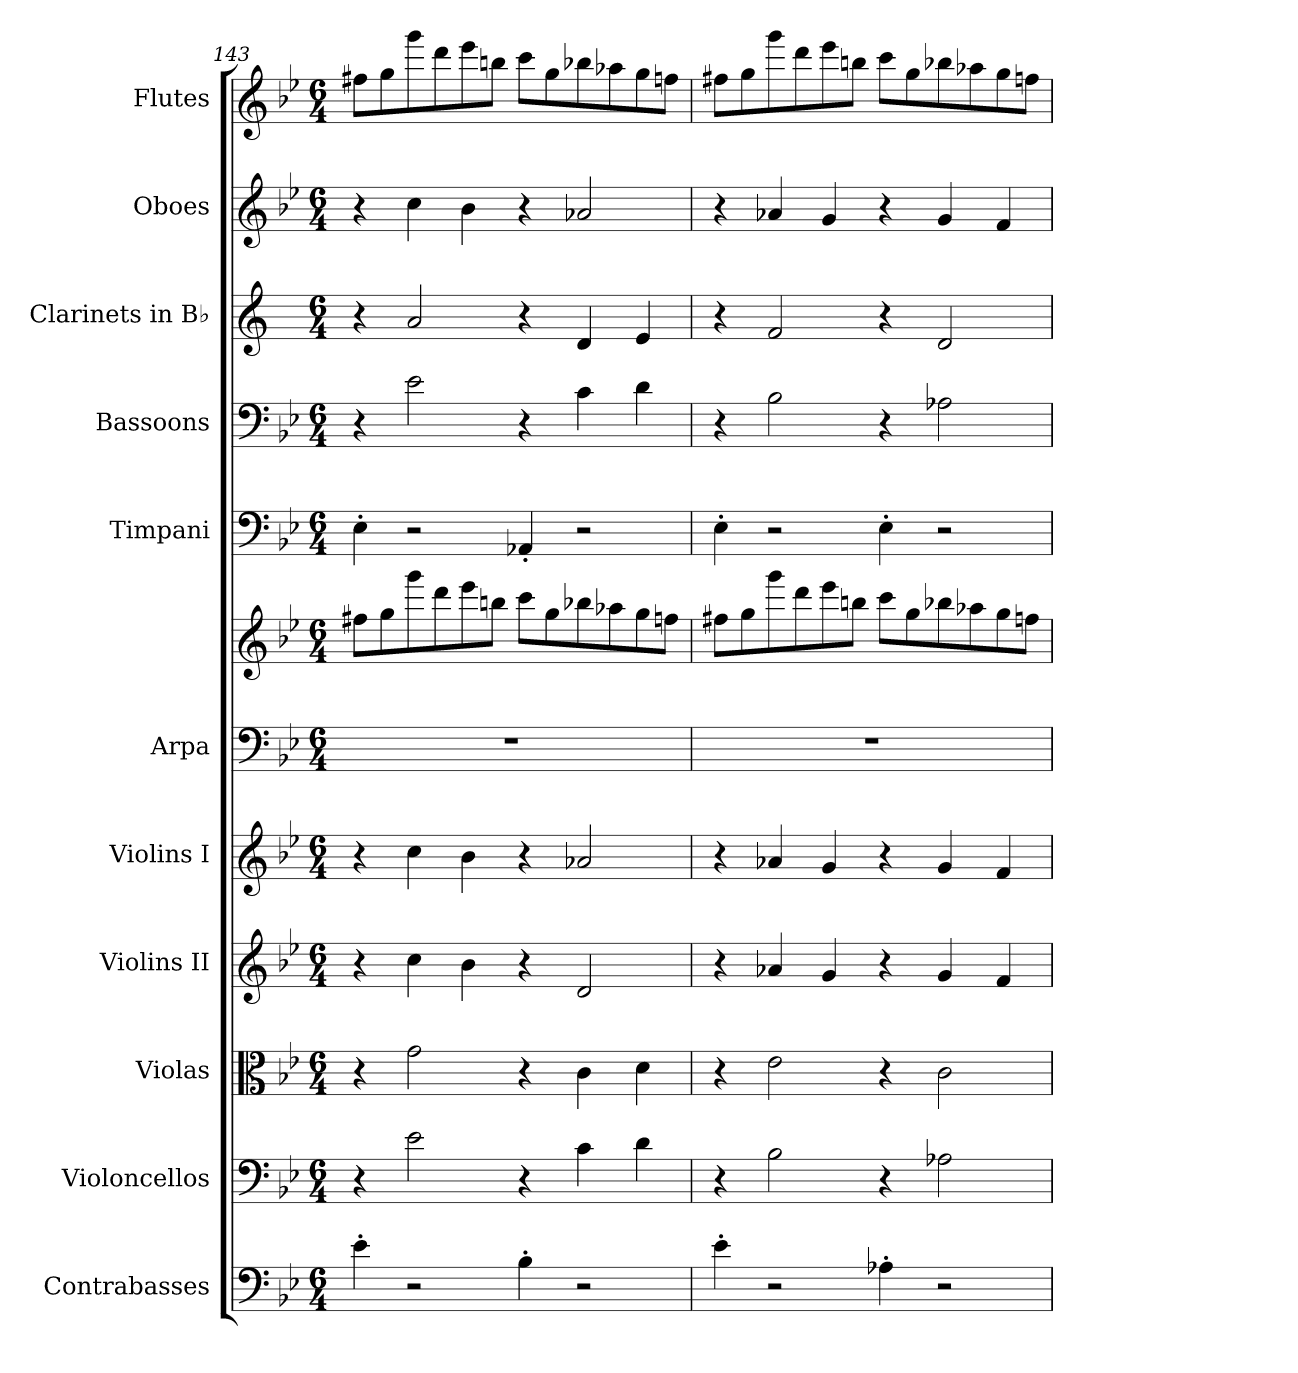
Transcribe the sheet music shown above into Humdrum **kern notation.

**kern	**kern	**kern	**kern	**kern	**kern	**kern	**kern	**kern	**kern	**kern	**kern
*part11	*part10	*part9	*part8	*part7	*part6	*part6	*part5	*part4	*part3	*part2	*part1
*staff12	*staff11	*staff10	*staff9	*staff8	*staff7	*staff6	*staff5	*staff4	*staff3	*staff2	*staff1
*I"Contrabasses	*I"Violoncellos	*I"Violas	*I"Violins II	*I"Violins I	*I"Arpa	*	*I"Timpani	*I"Bassoons	*I"Clarinets in B♭	*I"Oboes	*I"Flutes
*I'Cb.	*I'Vc.	*I'Vla.	*I'Vln. II	*I'Vln. I	*I'Arp.	*	*I'Timp.	*I'Bsn.	*	*I'Ob.	*I'Fl.
!!LO:PB:g=z
*clefF4	*clefF4	*clefC3	*clefG2	*clefG2	*clefF4	*clefG2	*clefF4	*clefF4	*clefG2	*clefG2	*clefG2
*ITrd7c12	*	*	*	*	*	*	*	*	*ITrd1c2	*	*
*k[b-e-]	*k[b-e-]	*k[b-e-]	*k[b-e-]	*k[b-e-]	*k[b-e-]	*k[b-e-]	*k[b-e-]	*k[b-e-]	*k[b-e-]	*k[b-e-]	*k[b-e-]
*M6/4	*M6/4	*M6/4	*M6/4	*M6/4	*M6/4	*M6/4	*M6/4	*M6/4	*M6/4	*M6/4	*M6/4
=143	=143	=143	=143	=143	=143	=143	=143	=143	=143	=143	=143
4E-'\	4r	4r	4r	4r	1.r	8ff#X\L	4E-'\	4r	4r	4r	8ff#X\L
.	.	.	.	.	.	8gg\	.	.	.	.	8gg\
2r	2e-\	2g\	4cc\	4cc\	.	8ggg\	2r	2e-\	2g/	4cc\	8ggg\
.	.	.	.	.	.	8ddd\	.	.	.	.	8ddd\
.	.	.	4b-\	4b-\	.	8eee-\	.	.	.	4b-\	8eee-\
.	.	.	.	.	.	8bbn\J	.	.	.	.	8bbn\J
4BB-'\	4r	4r	4r	4r	.	8ccc\L	4AA-X'/	4r	4r	4r	8ccc\L
.	.	.	.	.	.	8gg\	.	.	.	.	8gg\
2r	4c\	4c\	2d/	2a-X/	.	8bb-X\	2r	4c\	4c/	2a-X/	8bb-X\
.	.	.	.	.	.	8aa-X\	.	.	.	.	8aa-X\
.	4d\	4d\	.	.	.	8gg\	.	4d\	4d/	.	8gg\
.	.	.	.	.	.	8ffn\J	.	.	.	.	8ffn\J
=144	=144	=144	=144	=144	=144	=144	=144	=144	=144	=144	=144
4E-'\	4r	4r	4r	4r	1.r	8ff#X\L	4E-'\	4r	4r	4r	8ff#X\L
.	.	.	.	.	.	8gg\	.	.	.	.	8gg\
2r	2B-\	2e-\	4a-X/	4a-X/	.	8ggg\	2r	2B-\	2e-/	4a-X/	8ggg\
.	.	.	.	.	.	8ddd\	.	.	.	.	8ddd\
.	.	.	4g/	4g/	.	8eee-\	.	.	.	4g/	8eee-\
.	.	.	.	.	.	8bbn\J	.	.	.	.	8bbn\J
4AA-X'\	4r	4r	4r	4r	.	8ccc\L	4E-'\	4r	4r	4r	8ccc\L
.	.	.	.	.	.	8gg\	.	.	.	.	8gg\
2r	2A-X\	2c\	4g/	4g/	.	8bb-X\	2r	2A-X\	2c/	4g/	8bb-X\
.	.	.	.	.	.	8aa-X\	.	.	.	.	8aa-X\
.	.	.	4f/	4f/	.	8gg\	.	.	.	4f/	8gg\
.	.	.	.	.	.	8ffn\J	.	.	.	.	8ffn\J
=	=	=	=	=	=	=	=	=	=	=	=
*-	*-	*-	*-	*-	*-	*-	*-	*-	*-	*-	*-
